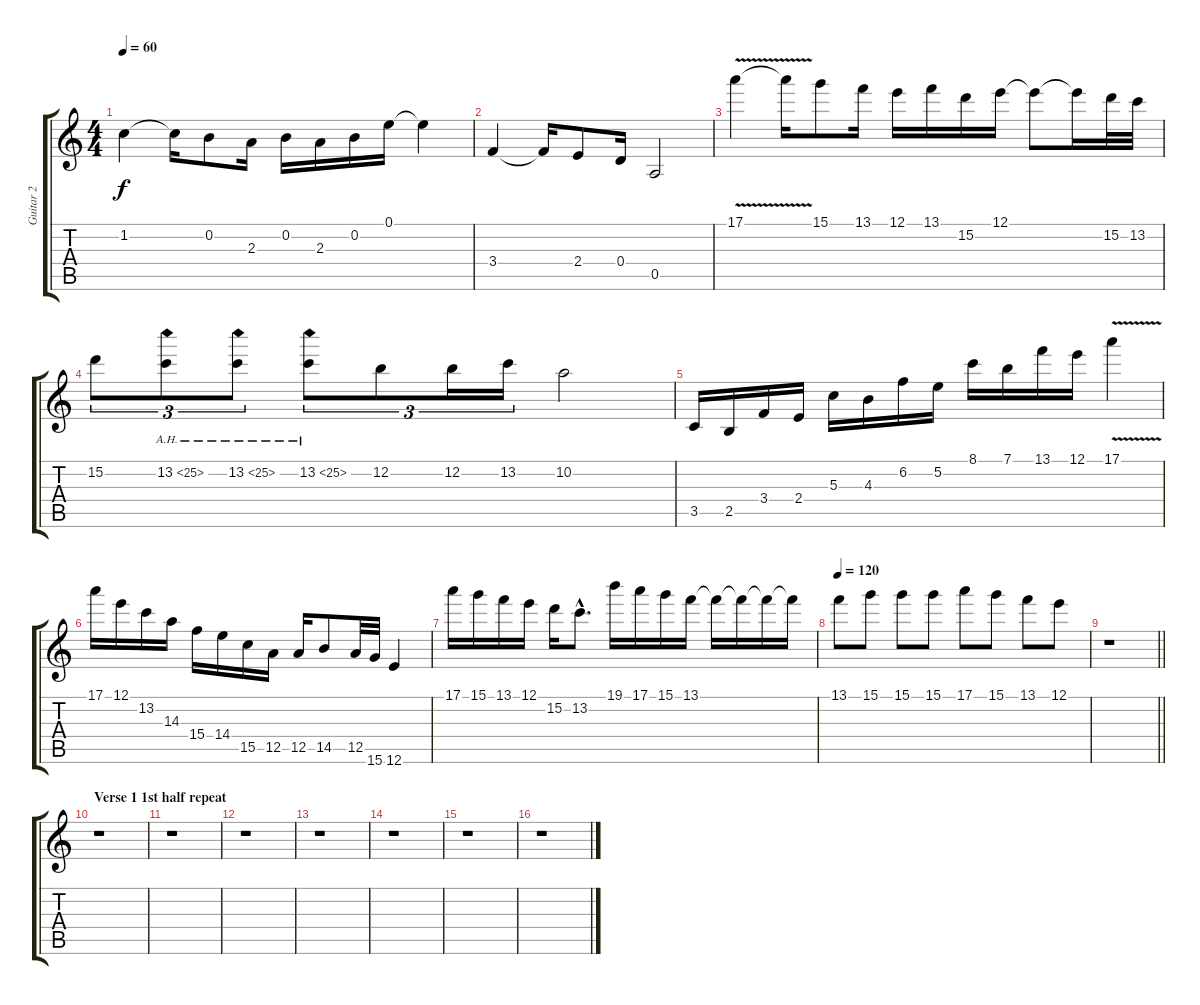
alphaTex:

\track ("Guitar 2" "Guitar 2") {instrument distortionguitar}
\staff {score tabs}
\tuning (E4 B3 G3 D3 A2 E2) {hide}
\ts (4 4)
\tempo 60
\clef g2
\ks c
1.2.4{dy f} 1.2{t}.16 0.2.8 2.3.16 0.2.16 2.3.16 0.2.16 0.1.16 0.1{t}.4 |
3.4.4 3.4{t}.16 2.4.8 0.4.16 0.5.2 |
17.1{v}.4 17.1{t}.16 15.1.8 13.1.16 12.1.16 13.1.16 15.2.16 12.1.16 12.1{t}.8 12.1{t}.16 15.2.32 13.2.32 |
15.2.8{tu (3 2)} 13.2{ah 12}.8{tu (3 2)} 13.2{ah 12}.8{tu (3 2)} 13.2{ah 12}.8{tu (3 2)} 12.2.8{tu (3 2)} 12.2.16{tu (3 2)} 13.2.16{tu (3 2)} 10.2.2 |
3.5.16 2.5.16 3.4.16 2.4.16 5.3.16 4.3.16 6.2.16 5.2.16 8.1.16 7.1.16 13.1.16 12.1.16 17.1{v}.4 |
17.1.16 12.1.16 13.2.16 14.3.16 15.4.16 14.4.16 15.5.16 12.5.16 12.5.16 14.5.8 12.5.32 15.6.32 12.6.4 |
17.1.16 15.1.16 13.1.16 12.1.16 15.2.16 13.2{hac}.8{d} 19.1.16 17.1.16 15.1.16 13.1.16 13.1{t}.16 13.1{t}.16 13.1{t}.16 13.1{t}.16 |
\tempo 120
13.1.8 15.1.8 15.1.8 15.1.8 17.1.8 15.1.8 13.1.8 12.1.8 |
\barLineRight lightlight
r.1 |
\section ("" "Verse 1 1st half repeat")
r.1 |
r.1 |
r.1 |
r.1 |
r.1 |
r.1 |
r.1
